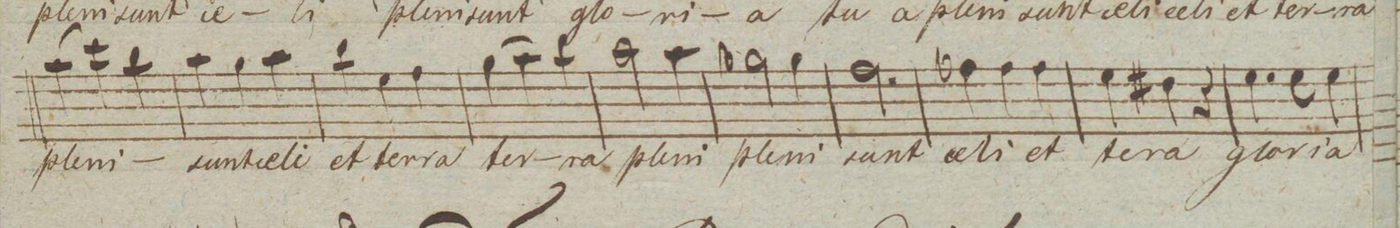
**kern	**text	**dynam
*I"Baſso.	*	*
*clefF4	*	*
*k[]	*	*
*met(c)	*	*
*M3/4	*	*
(4c\	ple-	.
4e\)	.	.
4d\	-ni	.
=61	=61	=61
4c\	sunt	.
4B\	ce-	.
4c\	-li	.
=62	=62	=62
4d\	et	.
4G\	ter-	.
4A\	-ra	.
=63	=63	=63
(4B\	ter-	.
4c\)	.	.
4d\	-ra	.
=64	=64	=64
2c\	ple-	.
4c\	-ni	.
=65	=65	=65
2B-X\	ple-	.
4B-\	-ni	.
=66	=66	=66
2.A\	sunt	.
=67	=67	=67
4A-X\	ce-	.
4A-\	-li	.
4A-\	et	.
=68	=68	=68
4G\	ter-	.
4F#X\	-ra	.
4r	.	.
=69	=69	=69
2.ryy	.	.
=70	=70	=70
*-	*-	*-
